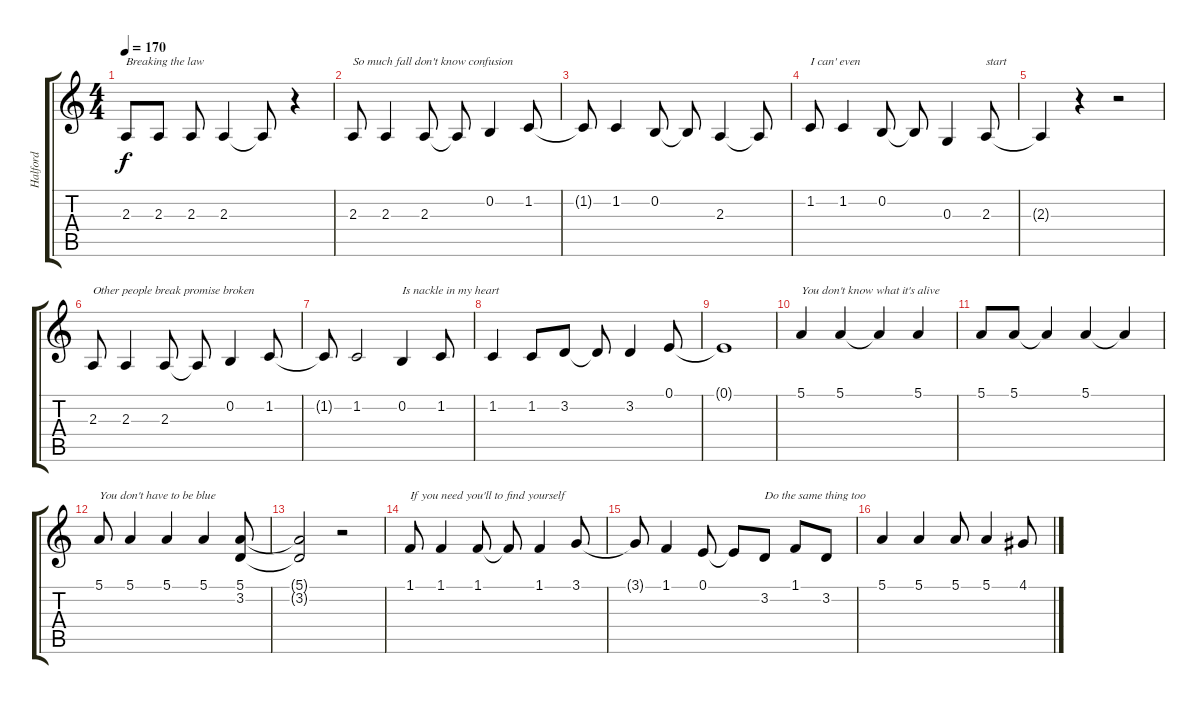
\track ("Halford" "Halford") {instrument rockorgan}
\staff {score tabs}
\tuning (E4 B3 G3 D3 A2 E2) {hide}
\ts (4 4)
\tempo 170
\clef g2
\ks c
2.3.8{txt "Breaking the law" dy f} 2.3.8 2.3.8 2.3.4 2.3{t}.8 r.4 |
2.3.8{txt "So much fall don't know confusion"} 2.3.4 2.3.8 2.3{t}.8 0.2.4 1.2.8 |
1.2{t}.8 1.2.4 0.2.8 0.2{t}.8 2.3.4 2.3{t}.8 |
1.2.8{txt "I can' even"} 1.2.4 0.2.8 0.2{t}.8 0.3.4 2.3.8{txt "start"} |
2.3{t}.4 r.4 r.2 |
2.3.8{txt "Other people break promise broken"} 2.3.4 2.3.8 2.3{t}.8 0.2.4 1.2.8 |
1.2{t}.8 1.2.2 0.2.4{txt "Is nackle in my heart"} 1.2.8 |
1.2.4 1.2.8 3.2.8 3.2{t}.8 3.2.4 0.1.8 |
0.1{t}.1 |
5.1.4{txt "You don't know what it's alive"} 5.1.4 5.1{t}.4 5.1.4 |
5.1.8 5.1.8 5.1{t}.4 5.1.4 5.1{t}.4 |
5.1.8{txt "You don't have to be blue"} 5.1.4 5.1.4 5.1.4 (5.1 3.2).8 |
(5.1{t} 3.2{t}).2 r.2 |
1.1.8{txt "If you need you'll to find yourself"} 1.1.4 1.1.8 1.1{t}.8 1.1.4 3.1.8 |
3.1{t}.8 1.1.4 0.1.8 0.1{t}.8 3.2.8{txt "Do the same thing too"} 1.1.8 3.2.8 |
5.1.4 5.1.4 5.1.8 5.1.4 4.1.8
